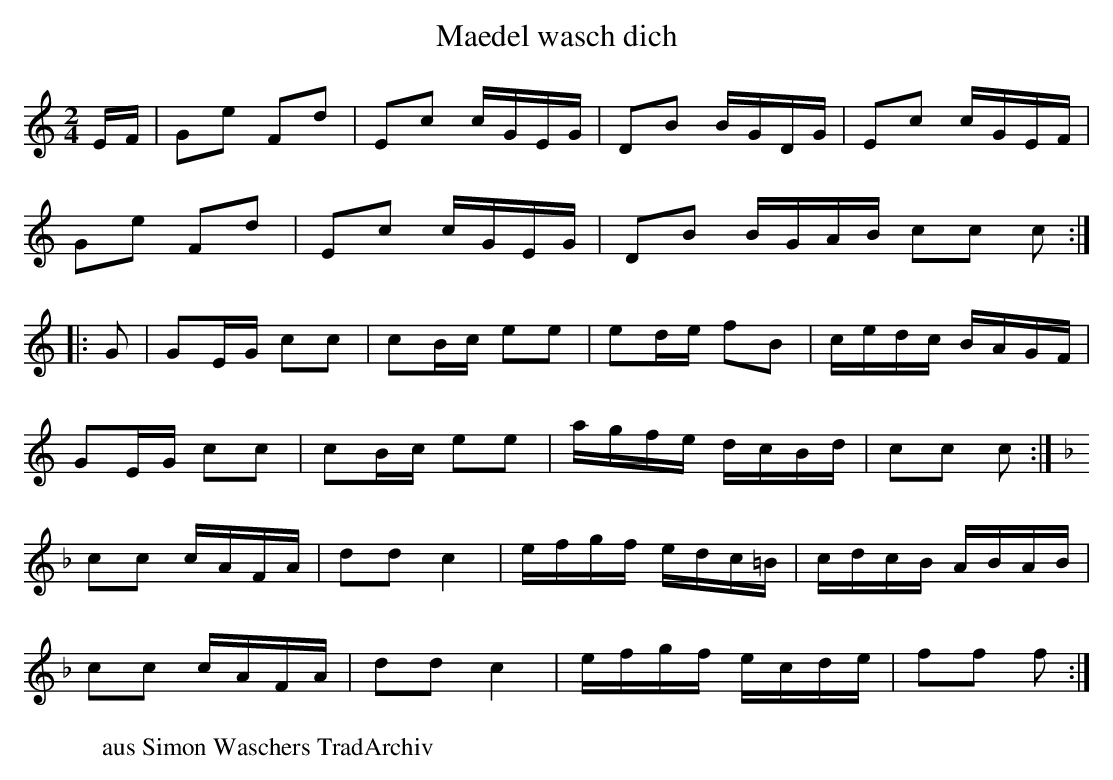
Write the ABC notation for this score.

X:1
T:Maedel wasch dich
M:2/4
L:1/16
K:C
EF |\
G2e2 F2d2 | E2c2 cGEG | D2B2 BGDG | E2c2 cGEF |
G2e2 F2d2 | E2c2 cGEG | D2B2 BGAB  c2c2 c2 :|
|: G2 |\
G2EG c2c2 | c2Bc e2e2 | e2de f2B2 | cedc BAGF |
G2EG c2c2 | c2Bc e2e2 | agfe dcBd |c2c2 c2 :|
K:F
c2c2 cAFA | d2d2 c4 | efgf edc=B | cdcB ABAB |
c2c2 cAFA | d2d2 c4 | efgf ecde | f2f2 f2 :|
W:aus Simon Waschers TradArchiv
